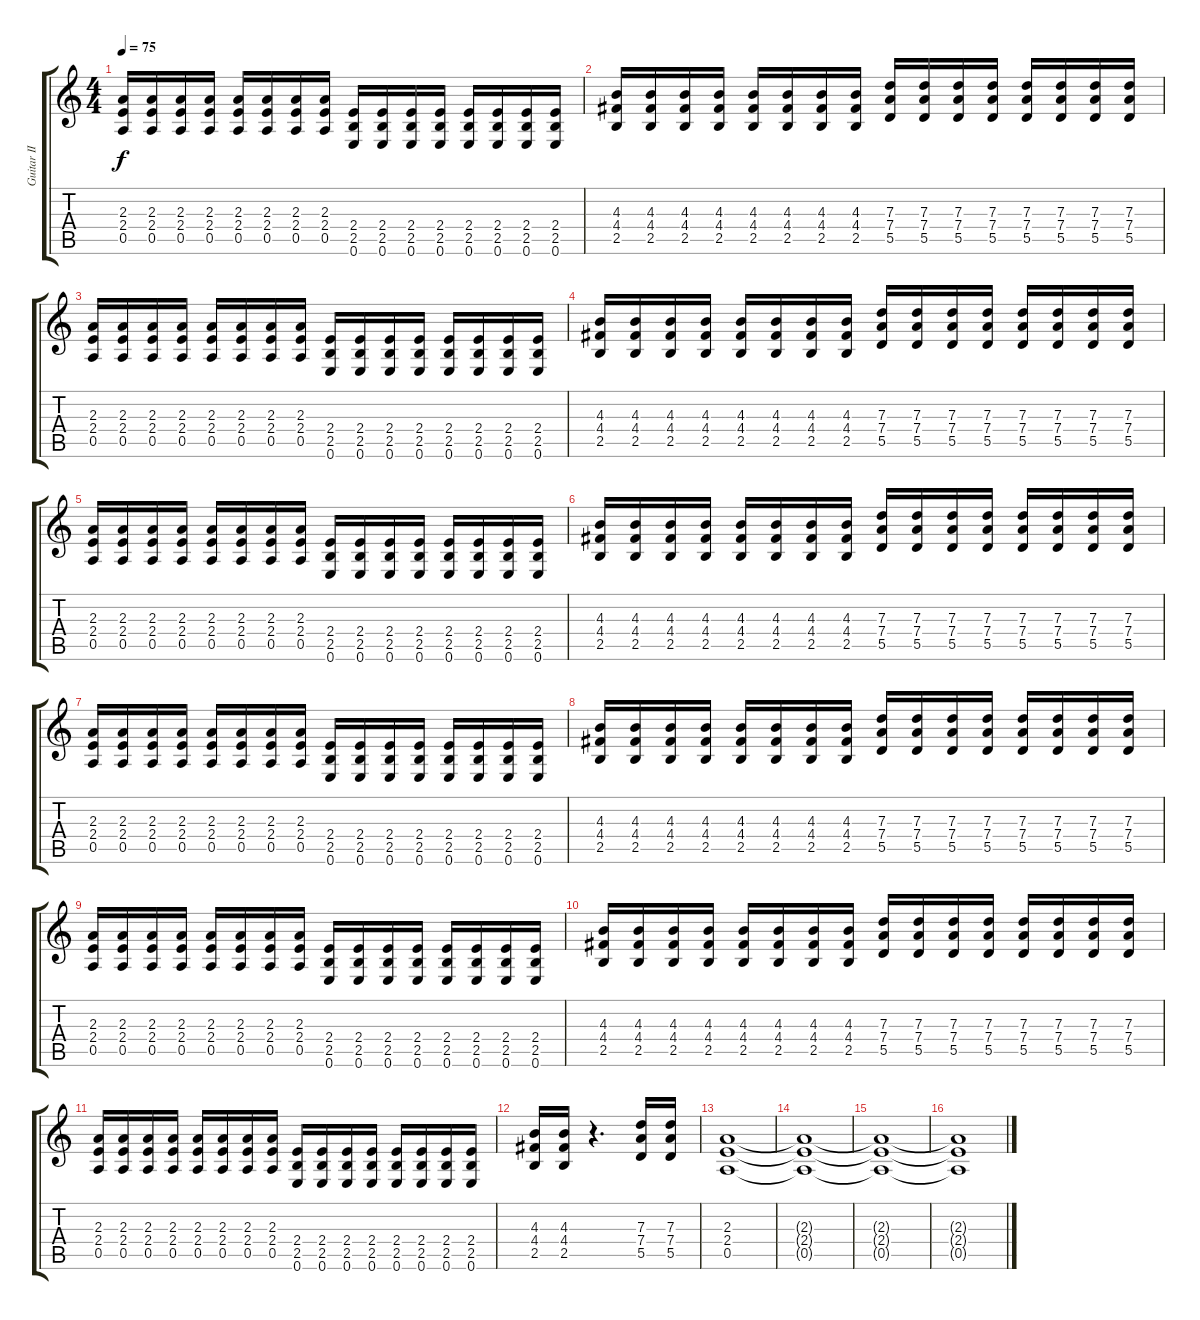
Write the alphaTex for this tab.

\track ("Guitar II" "Guitar II") {instrument distortionguitar bank 67}
\staff {score tabs}
\tuning (E4 B3 G3 D3 A2 E2) {hide}
\ts (4 4)
\tempo 75
\clef g2
\ks c
(2.3 2.4 0.5).16{dy f} (2.3 2.4 0.5).16 (2.3 2.4 0.5).16 (2.3 2.4 0.5).16 (2.3 2.4 0.5).16 (2.3 2.4 0.5).16 (2.3 2.4 0.5).16 (2.3 2.4 0.5).16 (2.4 2.5 0.6).16 (2.4 2.5 0.6).16 (2.4 2.5 0.6).16 (2.4 2.5 0.6).16 (2.4 2.5 0.6).16 (2.4 2.5 0.6).16 (2.4 2.5 0.6).16 (2.4 2.5 0.6).16 |
(4.3 4.4 2.5).16 (4.3 4.4 2.5).16 (4.3 4.4 2.5).16 (4.3 4.4 2.5).16 (4.3 4.4 2.5).16 (4.3 4.4 2.5).16 (4.3 4.4 2.5).16 (4.3 4.4 2.5).16 (7.3 7.4 5.5).16 (7.3 7.4 5.5).16 (7.3 7.4 5.5).16 (7.3 7.4 5.5).16 (7.3 7.4 5.5).16 (7.3 7.4 5.5).16 (7.3 7.4 5.5).16 (7.3 7.4 5.5).16 |
(2.3 2.4 0.5).16 (2.3 2.4 0.5).16 (2.3 2.4 0.5).16 (2.3 2.4 0.5).16 (2.3 2.4 0.5).16 (2.3 2.4 0.5).16 (2.3 2.4 0.5).16 (2.3 2.4 0.5).16 (2.4 2.5 0.6).16 (2.4 2.5 0.6).16 (2.4 2.5 0.6).16 (2.4 2.5 0.6).16 (2.4 2.5 0.6).16 (2.4 2.5 0.6).16 (2.4 2.5 0.6).16 (2.4 2.5 0.6).16 |
(4.3 4.4 2.5).16 (4.3 4.4 2.5).16 (4.3 4.4 2.5).16 (4.3 4.4 2.5).16 (4.3 4.4 2.5).16 (4.3 4.4 2.5).16 (4.3 4.4 2.5).16 (4.3 4.4 2.5).16 (7.3 7.4 5.5).16 (7.3 7.4 5.5).16 (7.3 7.4 5.5).16 (7.3 7.4 5.5).16 (7.3 7.4 5.5).16 (7.3 7.4 5.5).16 (7.3 7.4 5.5).16 (7.3 7.4 5.5).16 |
(2.3 2.4 0.5).16 (2.3 2.4 0.5).16 (2.3 2.4 0.5).16 (2.3 2.4 0.5).16 (2.3 2.4 0.5).16 (2.3 2.4 0.5).16 (2.3 2.4 0.5).16 (2.3 2.4 0.5).16 (2.4 2.5 0.6).16 (2.4 2.5 0.6).16 (2.4 2.5 0.6).16 (2.4 2.5 0.6).16 (2.4 2.5 0.6).16 (2.4 2.5 0.6).16 (2.4 2.5 0.6).16 (2.4 2.5 0.6).16 |
(4.3 4.4 2.5).16 (4.3 4.4 2.5).16 (4.3 4.4 2.5).16 (4.3 4.4 2.5).16 (4.3 4.4 2.5).16 (4.3 4.4 2.5).16 (4.3 4.4 2.5).16 (4.3 4.4 2.5).16 (7.3 7.4 5.5).16 (7.3 7.4 5.5).16 (7.3 7.4 5.5).16 (7.3 7.4 5.5).16 (7.3 7.4 5.5).16 (7.3 7.4 5.5).16 (7.3 7.4 5.5).16 (7.3 7.4 5.5).16 |
(2.3 2.4 0.5).16 (2.3 2.4 0.5).16 (2.3 2.4 0.5).16 (2.3 2.4 0.5).16 (2.3 2.4 0.5).16 (2.3 2.4 0.5).16 (2.3 2.4 0.5).16 (2.3 2.4 0.5).16 (2.4 2.5 0.6).16 (2.4 2.5 0.6).16 (2.4 2.5 0.6).16 (2.4 2.5 0.6).16 (2.4 2.5 0.6).16 (2.4 2.5 0.6).16 (2.4 2.5 0.6).16 (2.4 2.5 0.6).16 |
(4.3 4.4 2.5).16 (4.3 4.4 2.5).16 (4.3 4.4 2.5).16 (4.3 4.4 2.5).16 (4.3 4.4 2.5).16 (4.3 4.4 2.5).16 (4.3 4.4 2.5).16 (4.3 4.4 2.5).16 (7.3 7.4 5.5).16 (7.3 7.4 5.5).16 (7.3 7.4 5.5).16 (7.3 7.4 5.5).16 (7.3 7.4 5.5).16 (7.3 7.4 5.5).16 (7.3 7.4 5.5).16 (7.3 7.4 5.5).16 |
(2.3 2.4 0.5).16 (2.3 2.4 0.5).16 (2.3 2.4 0.5).16 (2.3 2.4 0.5).16 (2.3 2.4 0.5).16 (2.3 2.4 0.5).16 (2.3 2.4 0.5).16 (2.3 2.4 0.5).16 (2.4 2.5 0.6).16 (2.4 2.5 0.6).16 (2.4 2.5 0.6).16 (2.4 2.5 0.6).16 (2.4 2.5 0.6).16 (2.4 2.5 0.6).16 (2.4 2.5 0.6).16 (2.4 2.5 0.6).16 |
(4.3 4.4 2.5).16 (4.3 4.4 2.5).16 (4.3 4.4 2.5).16 (4.3 4.4 2.5).16 (4.3 4.4 2.5).16 (4.3 4.4 2.5).16 (4.3 4.4 2.5).16 (4.3 4.4 2.5).16 (7.3 7.4 5.5).16 (7.3 7.4 5.5).16 (7.3 7.4 5.5).16 (7.3 7.4 5.5).16 (7.3 7.4 5.5).16 (7.3 7.4 5.5).16 (7.3 7.4 5.5).16 (7.3 7.4 5.5).16 |
(2.3 2.4 0.5).16 (2.3 2.4 0.5).16 (2.3 2.4 0.5).16 (2.3 2.4 0.5).16 (2.3 2.4 0.5).16 (2.3 2.4 0.5).16 (2.3 2.4 0.5).16 (2.3 2.4 0.5).16 (2.4 2.5 0.6).16 (2.4 2.5 0.6).16 (2.4 2.5 0.6).16 (2.4 2.5 0.6).16 (2.4 2.5 0.6).16 (2.4 2.5 0.6).16 (2.4 2.5 0.6).16 (2.4 2.5 0.6).16 |
(4.3 4.4 2.5).16 (4.3 4.4 2.5).16 r.4{d} (7.3 7.4 5.5).16 (7.3 7.4 5.5).16 |
(2.3 2.4 0.5).1{volume 0} |
(2.3{t} 2.4{t} 0.5{t}).1 |
(2.3{t} 2.4{t} 0.5{t}).1 |
(2.3{t} 2.4{t} 0.5{t}).1
